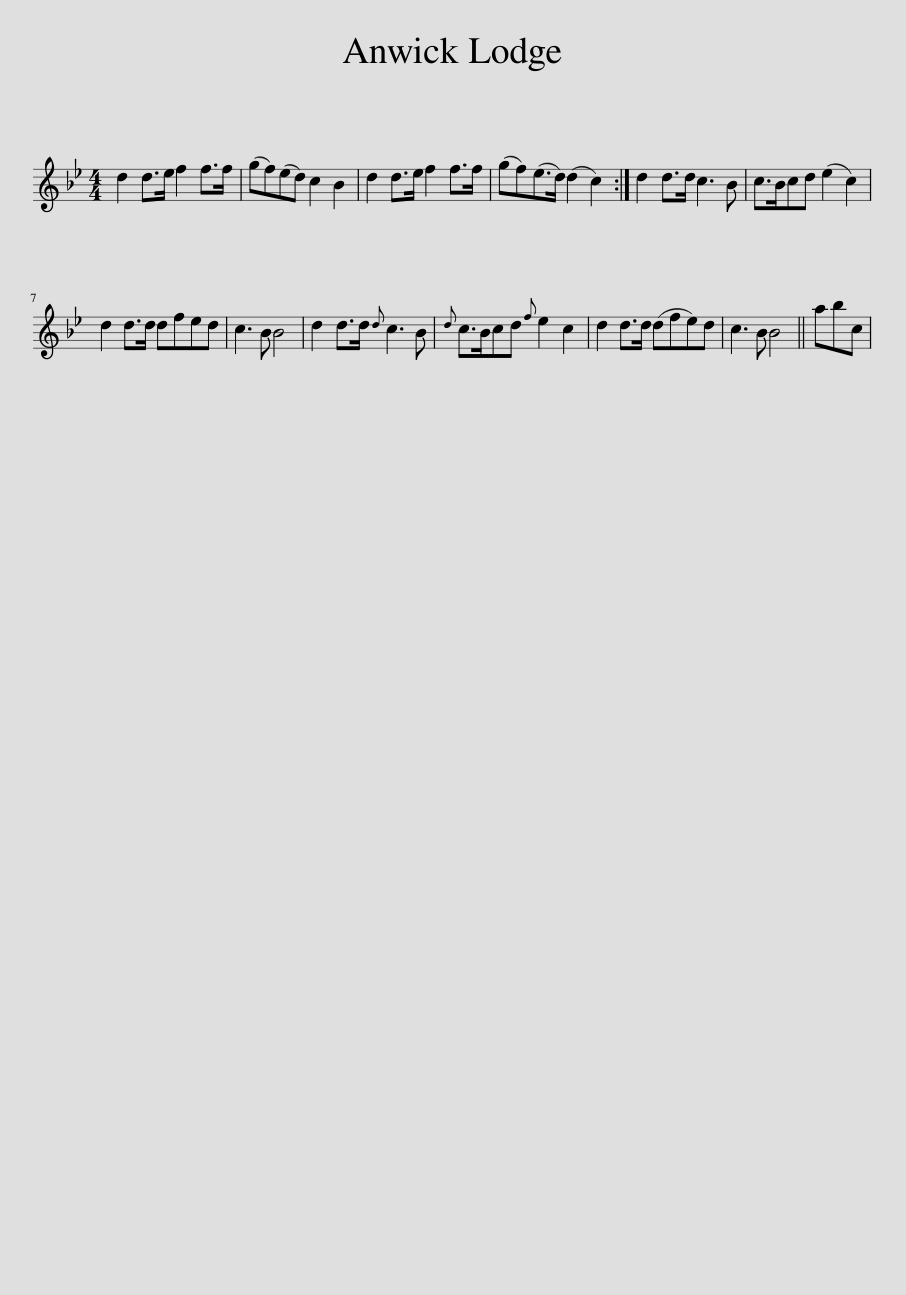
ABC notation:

X:1
L:1/8
M:4/4
I:linebreak $
K:Bb
V:1 treble
V:1
 d2 d>e f2 f>f | (gf)(ed) c2 B2 | d2 d>e f2 f>f | (gf)(e>d) (d2 c2) :| d2 d>d c3 B | %5
 c>Bcd (e2 c2) |$ d2 d>d dfed | c3 B B4 | d2 d>d{d} c3 B |{d} c>Bcd{f} e2 c2 | %10
 d2 d>d (dfe)d | c3 B B4 || abc | %13
